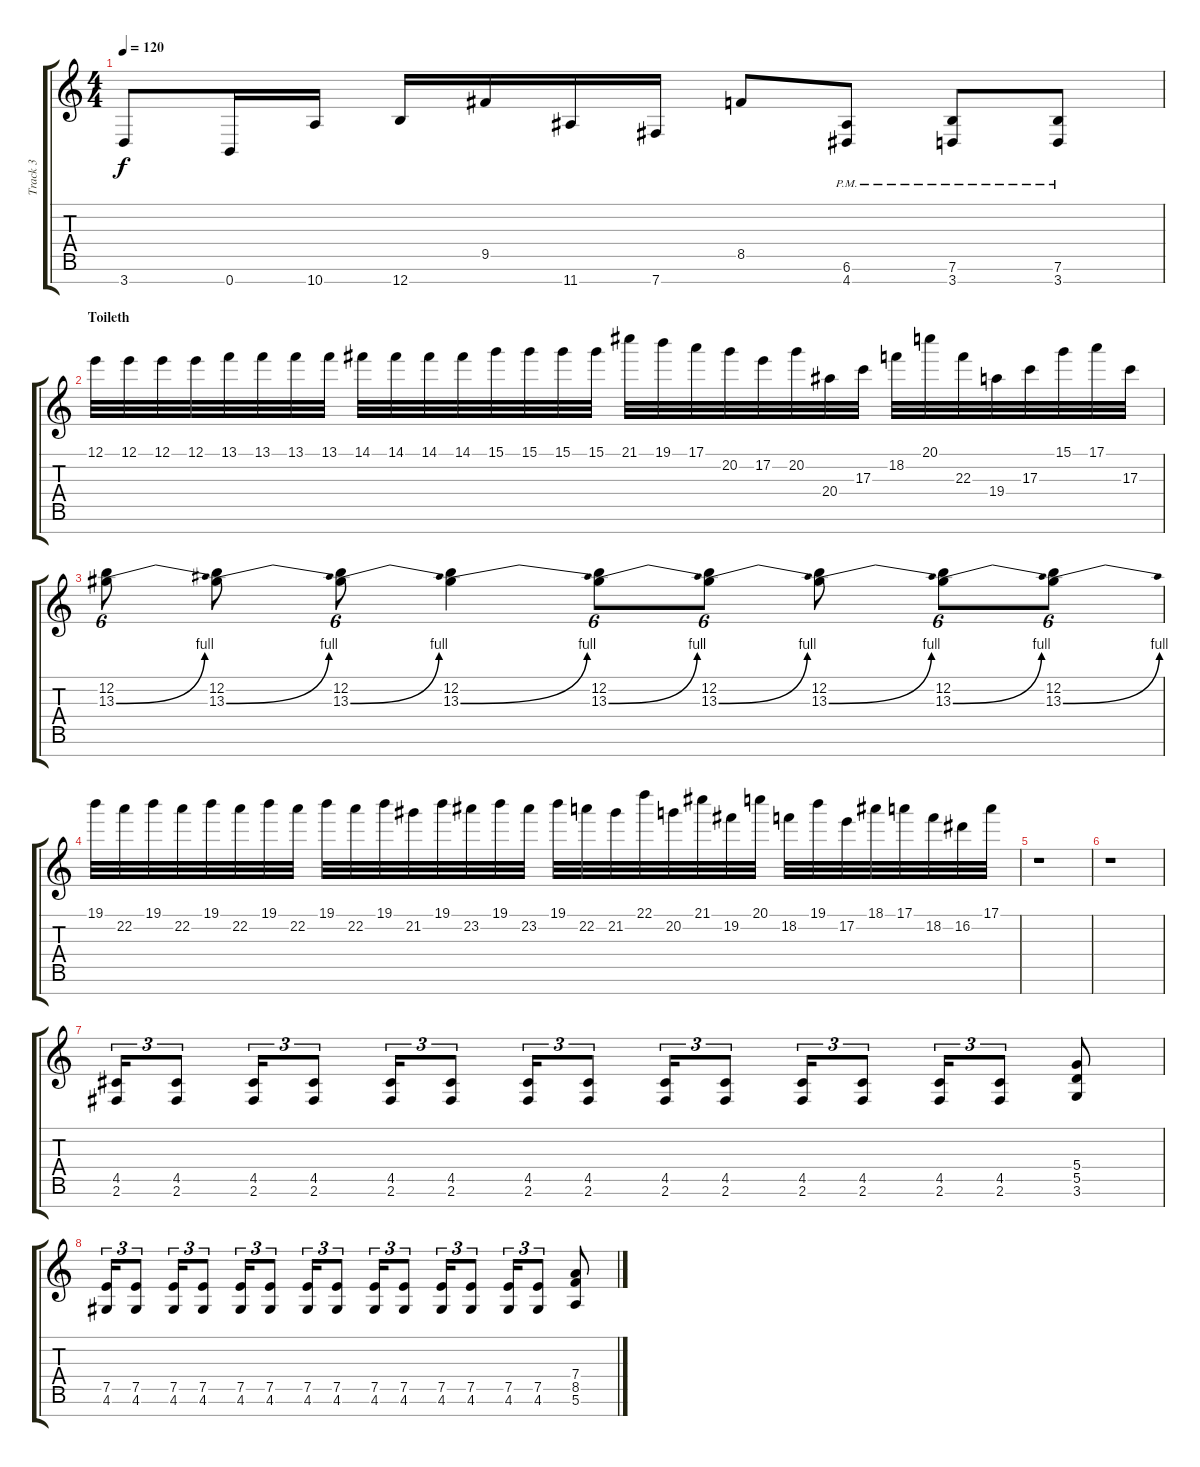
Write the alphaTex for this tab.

\track ("Track 3" "Track 3") {instrument distortionguitar}
\staff {score tabs}
\tuning (E4 B3 G3 D3 A2 E2 B1) {hide}
\ts (4 4)
\tempo 120
\clef g2
\ks c
3.7{t}.8{dy f} 0.7.16 10.7.16 12.7.16 9.5.16 11.7.16 7.7.16 8.5.8 (6.6{pm} 4.7{pm}).8 (7.6{pm} 3.7{pm}).8 (7.6{pm} 3.7{pm}).8 |
\section ("" "Toileth")
12.1.32 12.1.32 12.1.32 12.1.32 13.1.32 13.1.32 13.1.32 13.1.32 14.1.32 14.1.32 14.1.32 14.1.32 15.1.32 15.1.32 15.1.32 15.1.32 21.1.32 19.1.32 17.1.32 20.2.32 17.2.32 20.2.32 20.4.32 17.3.32 18.2.32 20.1.32 22.3.32 19.4.32 17.3.32 15.1.32 17.1.32 17.3.32 |
(12.2 13.3{be (bend 0 0 60 4)}).8{tu (6 4)} (12.2 13.3{be (bend 0 0 60 4)}).8 (12.2 13.3{be (bend 0 0 60 4)}).8{tu (6 4)} (12.2 13.3{be (bend 0 0 60 4)}).4 (12.2 13.3{be (bend 0 0 60 4)}).8{tu (6 4)} (12.2 13.3{be (bend 0 0 60 4)}).8{tu (6 4)} (12.2 13.3{be (bend 0 0 60 4)}).8 (12.2 13.3{be (bend 0 0 60 4)}).8{tu (6 4)} (12.2 13.3{be (bend 0 0 60 4)}).8{tu (6 4)} |
19.1.32 22.2.32 19.1.32 22.2.32 19.1.32 22.2.32 19.1.32 22.2.32 19.1.32 22.2.32 19.1.32 21.2.32 19.1.32 23.2.32 19.1.32 23.2.32 19.1.32 22.2.32 21.2.32 22.1.32 20.2.32 21.1.32 19.2.32 20.1.32 18.2.32 19.1.32 17.2.32 18.1.32 17.1.32 18.2.32 16.2.32 17.1.32 |
r.1 |
r.1 |
(4.5 2.6).16{tu (3 2)} (4.5 2.6).8{tu (3 2)} (4.5 2.6).16{tu (3 2)} (4.5 2.6).8{tu (3 2)} (4.5 2.6).16{tu (3 2)} (4.5 2.6).8{tu (3 2)} (4.5 2.6).16{tu (3 2)} (4.5 2.6).8{tu (3 2)} (4.5 2.6).16{tu (3 2)} (4.5 2.6).8{tu (3 2)} (4.5 2.6).16{tu (3 2)} (4.5 2.6).8{tu (3 2)} (4.5 2.6).16{tu (3 2)} (4.5 2.6).8{tu (3 2)} (5.4 5.5 3.6).8 |
(7.5 4.6).16{tu (3 2)} (7.5 4.6).8{tu (3 2)} (7.5 4.6).16{tu (3 2)} (7.5 4.6).8{tu (3 2)} (7.5 4.6).16{tu (3 2)} (7.5 4.6).8{tu (3 2)} (7.5 4.6).16{tu (3 2)} (7.5 4.6).8{tu (3 2)} (7.5 4.6).16{tu (3 2)} (7.5 4.6).8{tu (3 2)} (7.5 4.6).16{tu (3 2)} (7.5 4.6).8{tu (3 2)} (7.5 4.6).16{tu (3 2)} (7.5 4.6).8{tu (3 2)} (7.4 8.5 5.6).8
